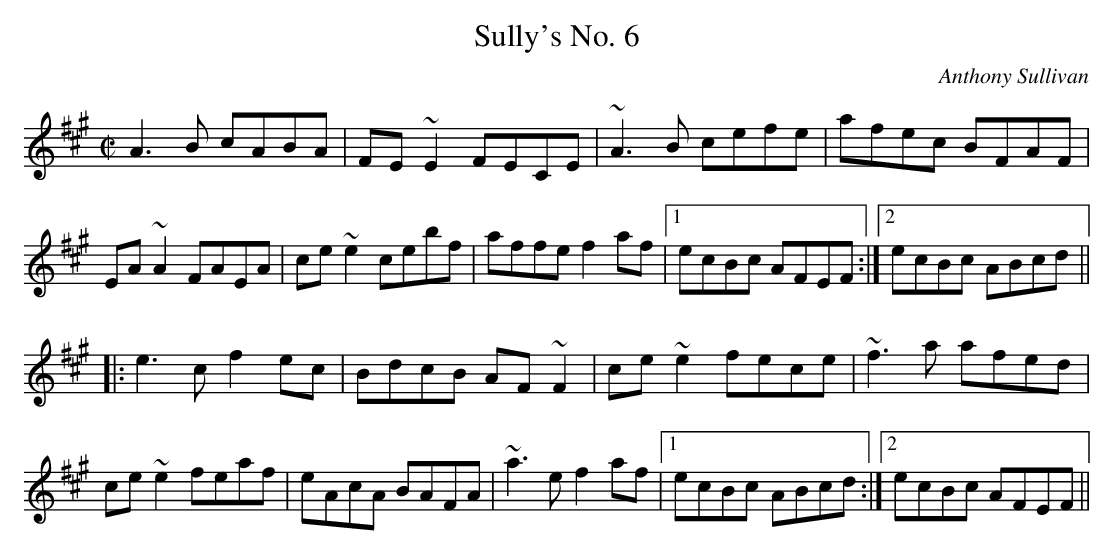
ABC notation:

X:1
T:Sully's No. 6
C:Anthony Sullivan
M:C|
L:1/8
K:A
A3B cABA | FE~E2 FECE | ~A3B cefe | afec BFAF |
EA~A2 FAEA | ce~e2 cebf | affe f2af |1 ecBc AFEF :|2 ecBc ABcd ||
|: e3c f2ec | BdcB AF~F2 | ce~e2 fece | ~f3a afed |
ce~e2 feaf | eAcA BAFA | ~a3e f2af |1 ecBc ABcd :|2 ecBc AFEF ||
